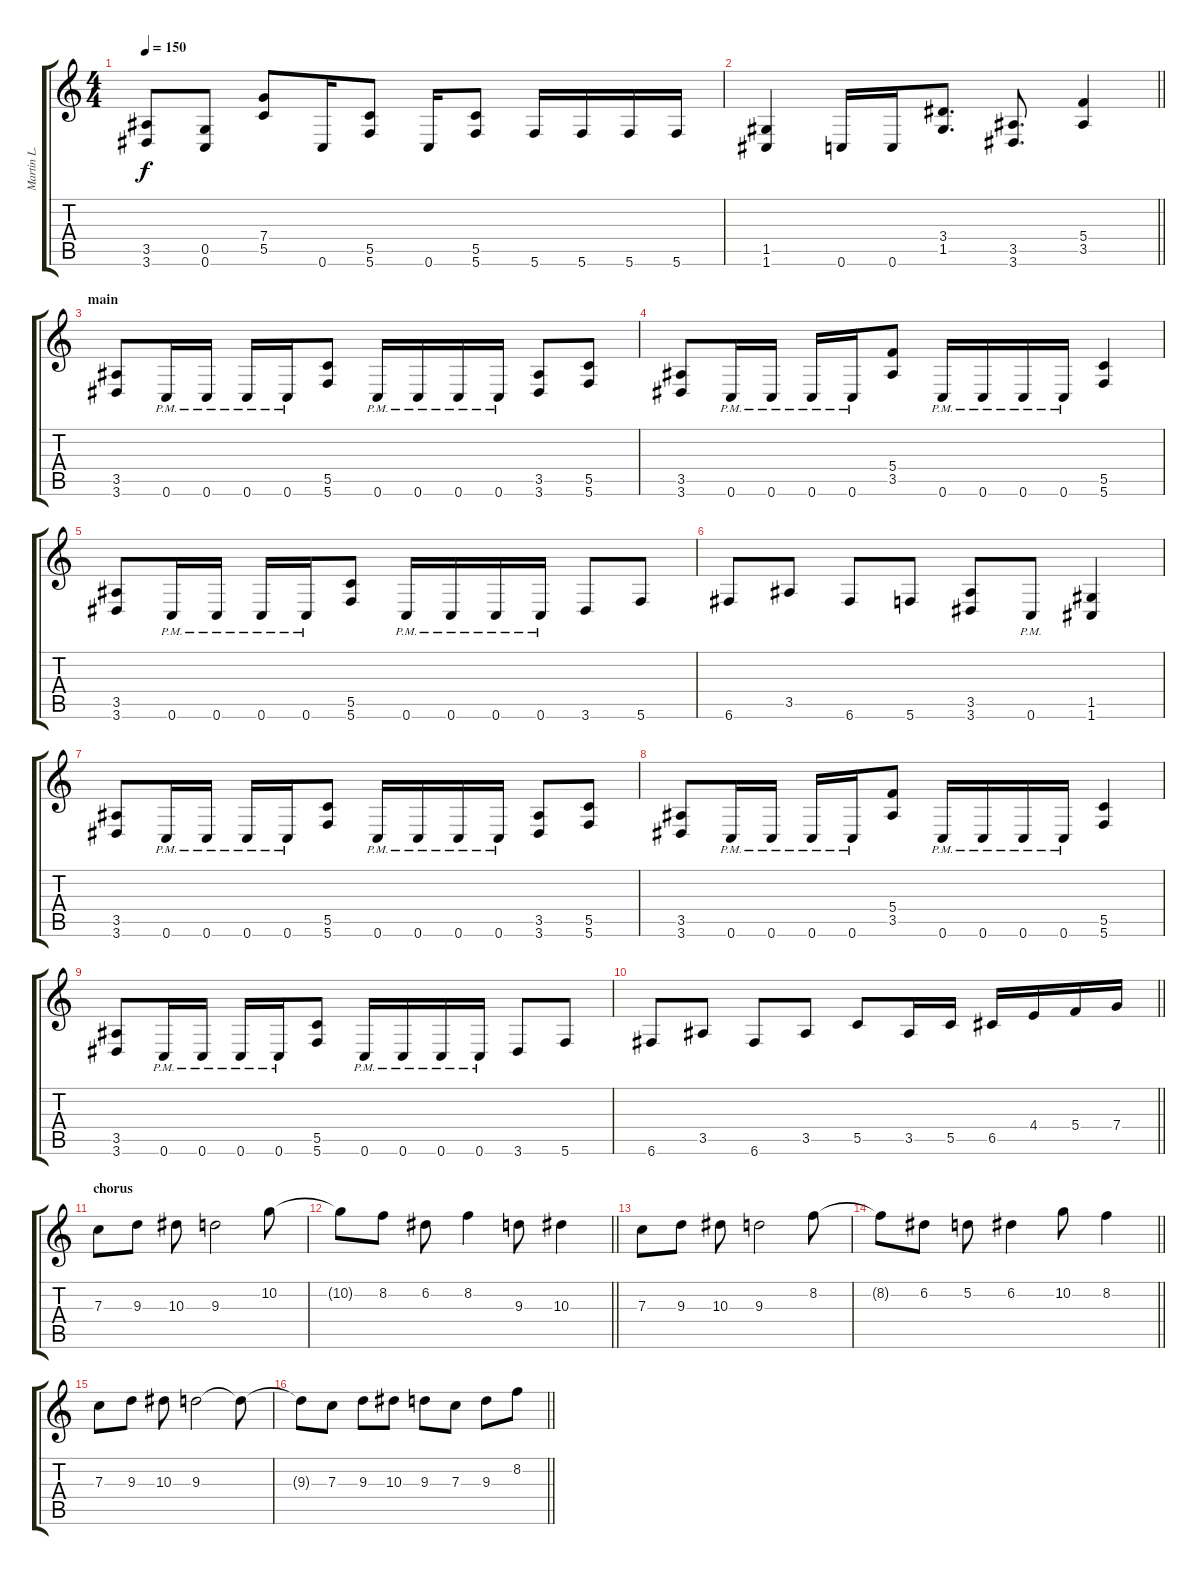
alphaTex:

\track ("Martin L." "Martin L.") {instrument distortionguitar}
\staff {score tabs}
\tuning (D4 A3 F3 C3 G2 C2) {hide}
\ts (4 4)
\tempo 150
\clef g2
\ks c
(3.5 3.6).8{dy f} (0.5 0.6).8 (7.4 5.5).8 0.6.16 (5.5 5.6).8 0.6.16 (5.5 5.6).8 5.6.16 5.6.16 5.6.16 5.6.16 |
\barLineRight lightlight
(1.5 1.6).4 0.6.16 0.6.16 (3.4 1.5).8{d} (3.5 3.6).8{d} (5.4 3.5).4 |
\section ("" "main")
(3.5 3.6).8 0.6{pm}.16 0.6{pm}.16 0.6{pm}.16 0.6{pm}.16 (5.5 5.6).8 0.6{pm}.16 0.6{pm}.16 0.6{pm}.16 0.6{pm}.16 (3.5 3.6).8 (5.5 5.6).8 |
(3.5 3.6).8 0.6{pm}.16 0.6{pm}.16 0.6{pm}.16 0.6{pm}.16 (5.4 3.5).8 0.6{pm}.16 0.6{pm}.16 0.6{pm}.16 0.6{pm}.16 (5.5 5.6).4 |
(3.5 3.6).8 0.6{pm}.16 0.6{pm}.16 0.6{pm}.16 0.6{pm}.16 (5.5 5.6).8 0.6{pm}.16 0.6{pm}.16 0.6{pm}.16 0.6{pm}.16 3.6.8 5.6.8 |
6.6.8 3.5.8 6.6.8 5.6.8 (3.5 3.6).8 0.6{pm}.8 (1.5 1.6).4 |
(3.5 3.6).8 0.6{pm}.16 0.6{pm}.16 0.6{pm}.16 0.6{pm}.16 (5.5 5.6).8 0.6{pm}.16 0.6{pm}.16 0.6{pm}.16 0.6{pm}.16 (3.5 3.6).8 (5.5 5.6).8 |
(3.5 3.6).8 0.6{pm}.16 0.6{pm}.16 0.6{pm}.16 0.6{pm}.16 (5.4 3.5).8 0.6{pm}.16 0.6{pm}.16 0.6{pm}.16 0.6{pm}.16 (5.5 5.6).4 |
(3.5 3.6).8 0.6{pm}.16 0.6{pm}.16 0.6{pm}.16 0.6{pm}.16 (5.5 5.6).8 0.6{pm}.16 0.6{pm}.16 0.6{pm}.16 0.6{pm}.16 3.6.8 5.6.8 |
\barLineRight lightlight
6.6.8 3.5.8 6.6.8 3.5.8 5.5.8 3.5.16 5.5.16 6.5.16 4.4.16 5.4.16 7.4.16 |
\section ("" "chorus")
7.3.8 9.3.8 10.3.8 9.3.2 10.2.8 |
\barLineRight lightlight
10.2{t}.8 8.2.8 6.2.8 8.2.4 9.3.8 10.3.4 |
7.3.8 9.3.8 10.3.8 9.3.2 8.2.8 |
\barLineRight lightlight
8.2{t}.8 6.2.8 5.2.8 6.2.4 10.2.8 8.2.4 |
7.3.8 9.3.8 10.3.8 9.3.2 9.3{t}.8 |
\barLineRight lightlight
9.3{t}.8 7.3.8 9.3.8 10.3.8 9.3.8 7.3.8 9.3.8 8.2.8
